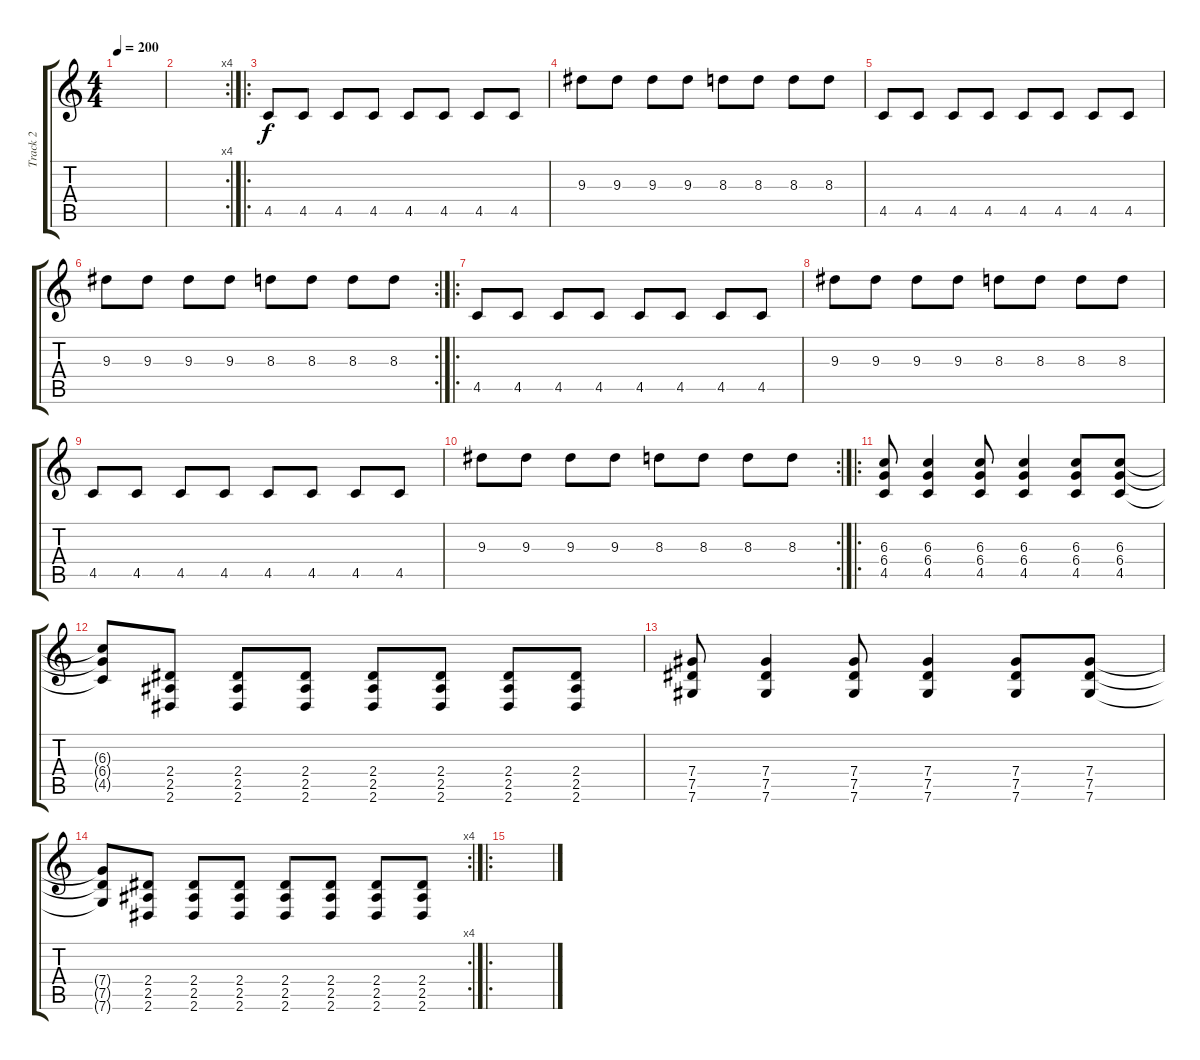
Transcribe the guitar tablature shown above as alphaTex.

\track ("Track 2" "Track 2") {instrument distortionguitar}
\staff {score tabs}
\tuning (Eb4 Bb3 Gb3 Db3 Ab2 Db2) {hide}
\ts (4 4)
\tempo 200
\clef g2
\ks c
|
\rc 4
|
\ro
4.5.8{instrument electricguitarmuted} 4.5.8 4.5.8 4.5.8 4.5.8 4.5.8 4.5.8 4.5.8 |
9.3.8 9.3.8 9.3.8 9.3.8 8.3.8 8.3.8 8.3.8 8.3.8 |
4.5.8 4.5.8 4.5.8 4.5.8 4.5.8 4.5.8 4.5.8 4.5.8 |
\rc 2
9.3.8 9.3.8 9.3.8 9.3.8 8.3.8 8.3.8 8.3.8 8.3.8 |
\ro
4.5.8{instrument electricguitarmuted} 4.5.8 4.5.8 4.5.8 4.5.8 4.5.8 4.5.8 4.5.8 |
9.3.8 9.3.8 9.3.8 9.3.8 8.3.8 8.3.8 8.3.8 8.3.8 |
4.5.8 4.5.8 4.5.8 4.5.8 4.5.8 4.5.8 4.5.8 4.5.8 |
\rc 2
9.3.8 9.3.8 9.3.8 9.3.8 8.3.8 8.3.8 8.3.8 8.3.8 |
\ro
(6.3 6.4 4.5).8{instrument distortionguitar} (6.3 6.4 4.5).4 (6.3 6.4 4.5).8 (6.3 6.4 4.5).4 (6.3 6.4 4.5).8 (6.3 6.4 4.5).8 |
(6.3{t} 6.4{t} 4.5{t}).8 (2.4 2.5 2.6).8 (2.4 2.5 2.6).8 (2.4 2.5 2.6).8 (2.4 2.5 2.6).8 (2.4 2.5 2.6).8 (2.4 2.5 2.6).8 (2.4 2.5 2.6).8 |
(7.4 7.5 7.6).8 (7.4 7.5 7.6).4 (7.4 7.5 7.6).8 (7.4 7.5 7.6).4 (7.4 7.5 7.6).8 (7.4 7.5 7.6).8 |
\rc 4
(7.4{t} 7.5{t} 7.6{t}).8 (2.4 2.5 2.6).8 (2.4 2.5 2.6).8 (2.4 2.5 2.6).8 (2.4 2.5 2.6).8 (2.4 2.5 2.6).8 (2.4 2.5 2.6).8 (2.4 2.5 2.6).8 |
\ro
